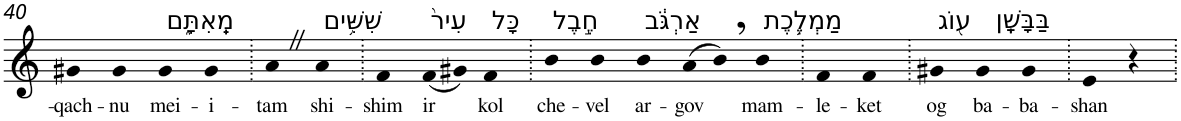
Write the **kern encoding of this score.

**kern	**text
*part1	*part1
*staff1	*staff1
*I"Piano	*
*I'Pno	*
!!LO:PB:g=z
*clefG2	*
*k[]	*
=40	=40
!	!LO:LY:b
4g#X	-qach-
!	!LO:LY:b
4g#	-nu
!LO:TX:a:t=מֵֽאִתָּ֑ם	!
!	!LO:LY:b
4g#	mei-
!	!LO:LY:b
4g#	-i-
=41.	=41.
!	!LO:LY:b
4aZ	-tam
!LO:TX:a:t=שִׁשִּׁ֥ים	!
!	!LO:LY:b
4a	shi-
=42.	=42.
!	!LO:LY:b
4f	-shim
!LO:TX:a:t=עִיר֙	!
!	!LO:LY:b
(8f	ir
8g#X)	.
!LO:TX:a:t=כָּל	!
!	!LO:LY:b
4f	kol
=43.	=43.
!LO:TX:a:t=חֶ֣בֶל	!
!	!LO:LY:b
4b	che-
!	!LO:LY:b
4b	-vel
!LO:TX:a:t=אַרְגֹּ֔ב	!
!	!LO:LY:b
4b	ar-
!	!LO:LY:b
(8a	-gov
8b,)	.
!LO:TX:a:t=מַמְלֶ֥כֶת	!
!	!LO:LY:b
4b	mam-
=44.	=44.
!	!LO:LY:b
4f	-le-
!	!LO:LY:b
4f	-ket
=45.	=45.
!LO:TX:a:t=ע֖וֹג	!
!	!LO:LY:b
4g#X	og
!LO:TX:a:t=בַּבָּשָֽׁן	!
!	!LO:LY:b
4g#	ba-
!	!LO:LY:b
4g#	-ba-
=46.	=46.
!	!LO:LY:b
4e	-shan
4r	.
=.	=.
*-	*-
